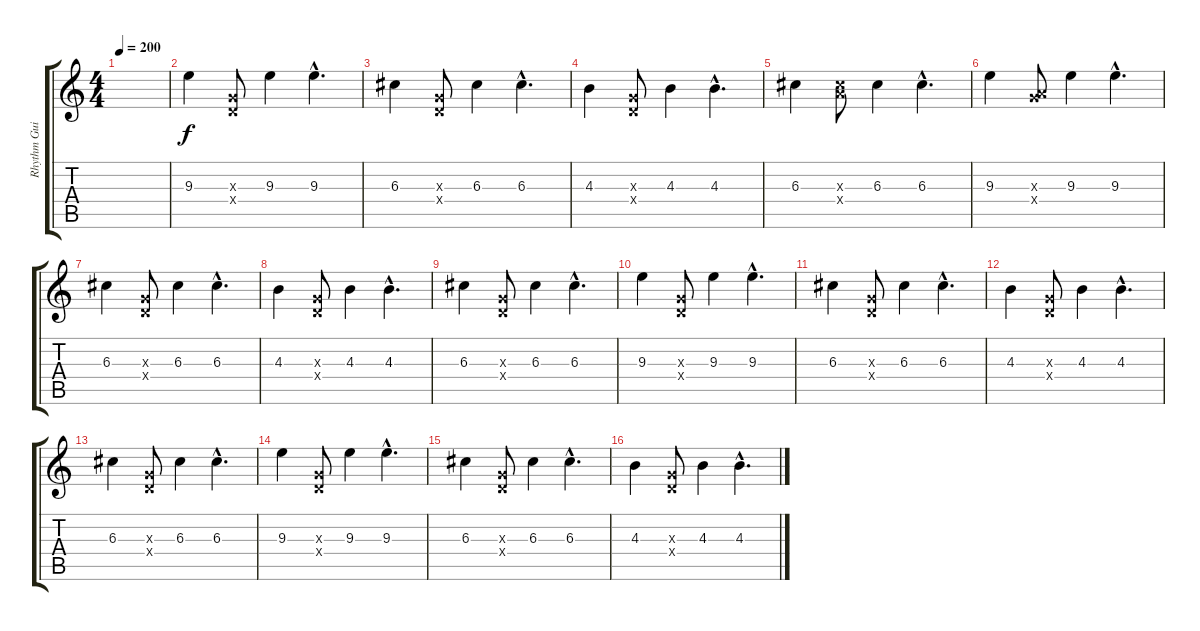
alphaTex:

\track ("Rhythm Guitar" "Rhythm Gui") {instrument distortionguitar}
\staff {score tabs}
\tuning (E4 B3 G3 D3 A2 E2) {hide}
\ts (4 4)
\tempo 200
\clef g2
\ks c
|
9.3.4 (0.3{x} 0.4{x}).8 9.3.4 9.3{hac}.4{d} |
6.3.4 (0.3{x} 0.4{x}).8 6.3.4 6.3{hac}.4{d} |
4.3.4 (0.3{x} 0.4{x}).8 4.3.4 4.3{hac}.4{d} |
6.3.4 (6.3{x} 7.4{x}).8 6.3.4 6.3{hac}.4{d} |
9.3.4 (0.3{x} 7.4{x}).8 9.3.4 9.3{hac}.4{d} |
6.3.4 (0.3{x} 0.4{x}).8 6.3.4 6.3{hac}.4{d} |
4.3.4 (0.3{x} 0.4{x}).8 4.3.4 4.3{hac}.4{d} |
6.3.4 (0.3{x} 0.4{x}).8 6.3.4 6.3{hac}.4{d} |
9.3.4 (0.3{x} 0.4{x}).8 9.3.4 9.3{hac}.4{d} |
6.3.4 (0.3{x} 0.4{x}).8 6.3.4 6.3{hac}.4{d} |
4.3.4 (0.3{x} 0.4{x}).8 4.3.4 4.3{hac}.4{d} |
6.3.4 (0.3{x} 0.4{x}).8 6.3.4 6.3{hac}.4{d} |
9.3.4 (0.3{x} 0.4{x}).8 9.3.4 9.3{hac}.4{d} |
6.3.4 (0.3{x} 0.4{x}).8 6.3.4 6.3{hac}.4{d} |
4.3.4 (0.3{x} 0.4{x}).8 4.3.4 4.3{hac}.4{d}
